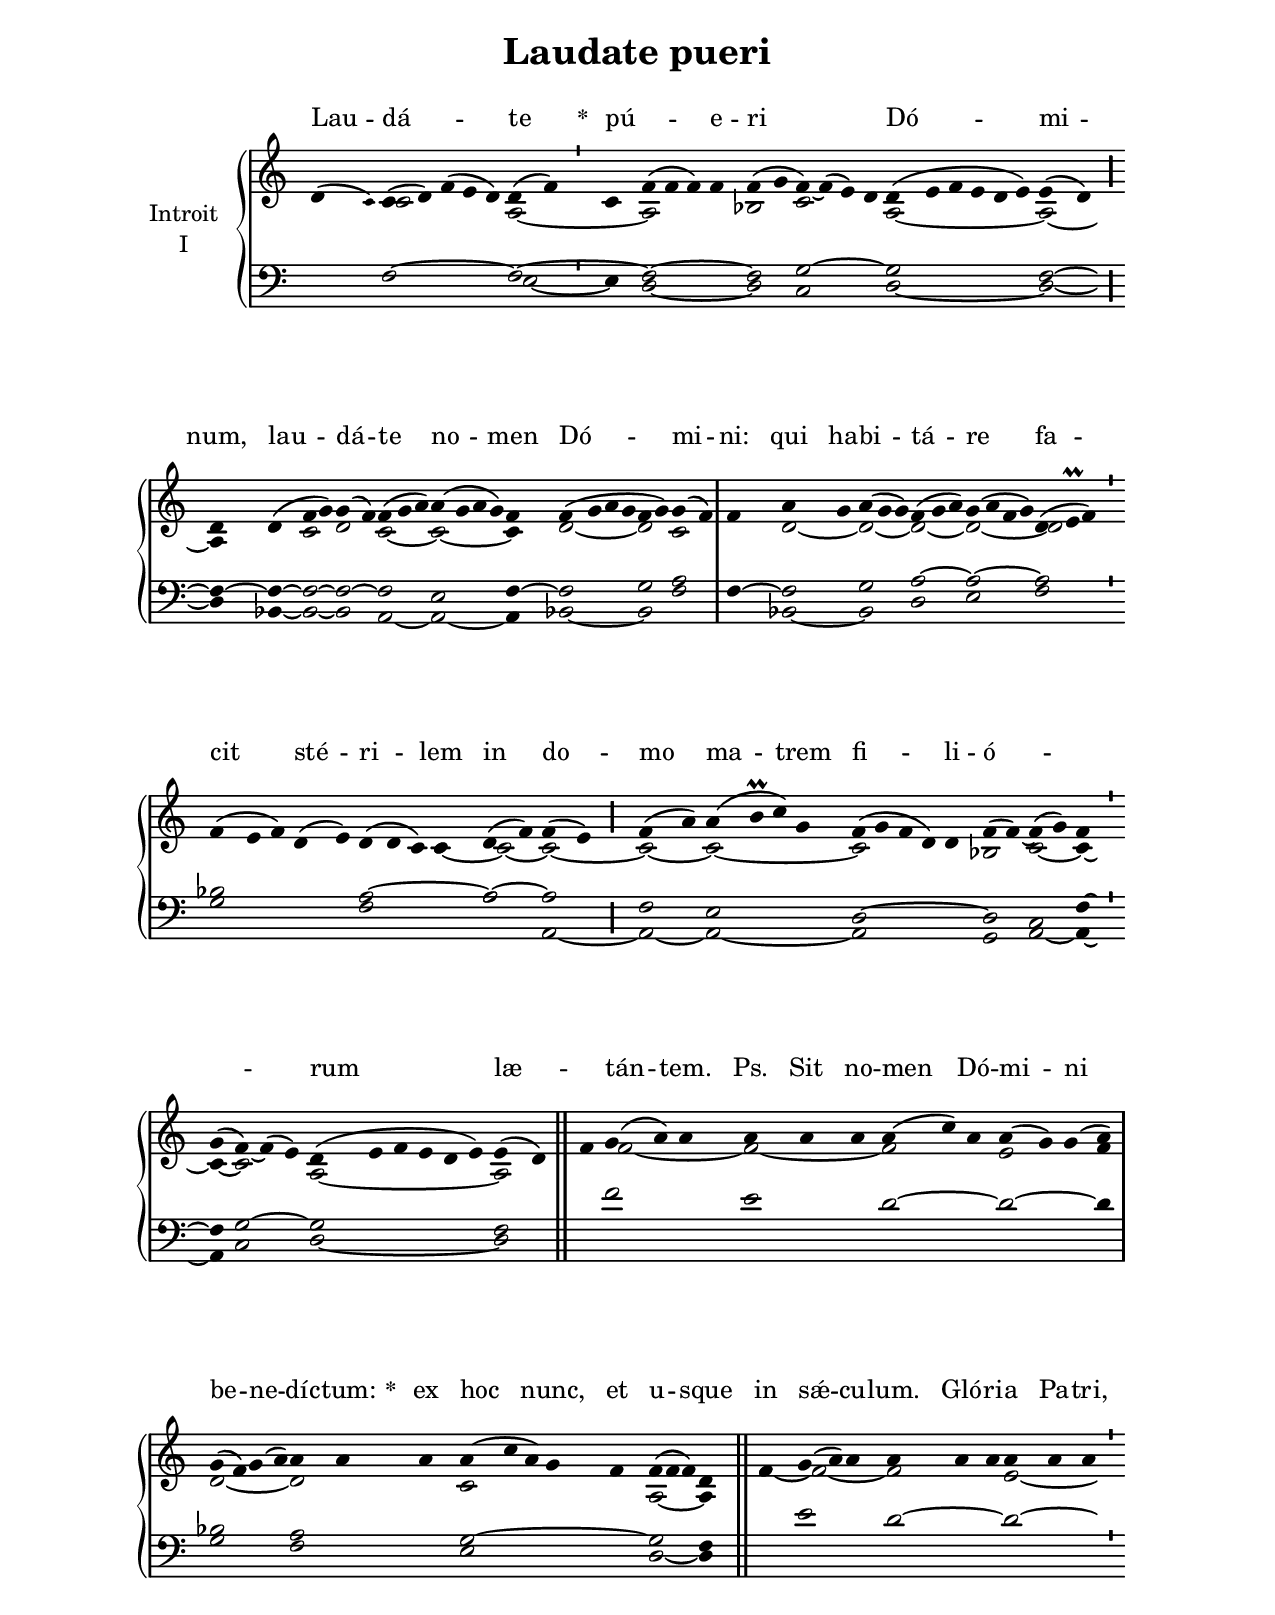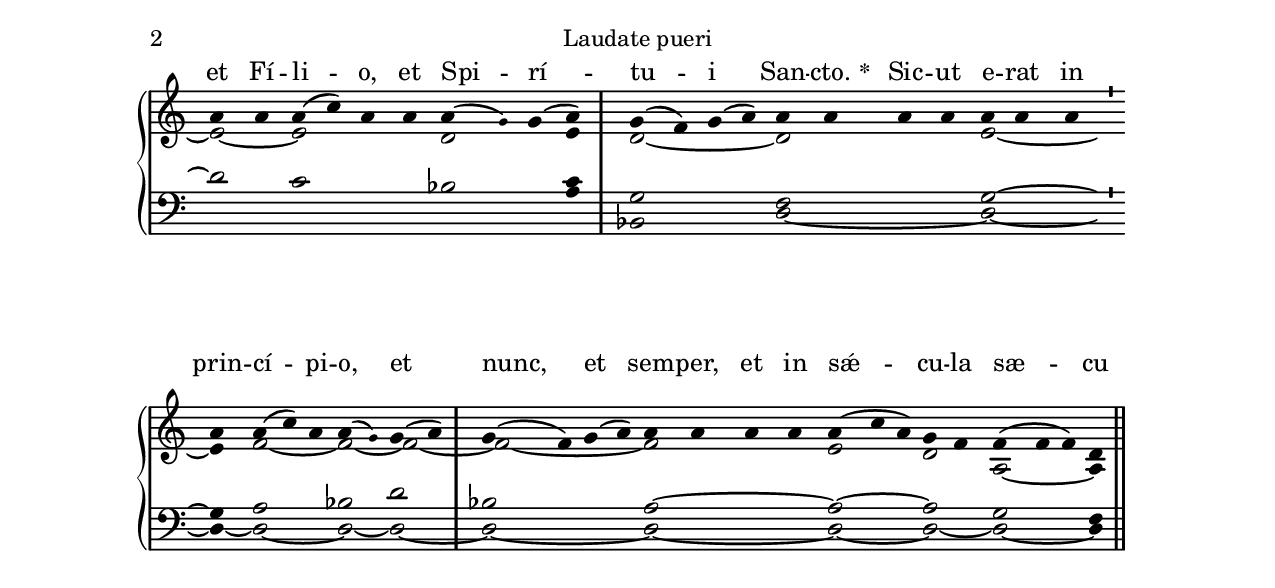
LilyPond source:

\version "2.18"
\include "gregorian.ly"
\include "noh2.ily"


%Page reference: page iii.268
%(volume.page)

global = {
 \key d \dorian
 \cadenzaOn 
}

\header {
  title = \markup \center-column {"Laudate pueri" \vspace #1 }
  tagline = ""
  composer = ""
}

\paper {
 #(include-special-characters)
  oddHeaderMarkup = \markup \fill-line {
    \line {}
    \center-column {
      \on-the-fly #first-page     " "
      \on-the-fly #not-first-page "Laudate pueri"
    }
    \line { \on-the-fly #print-page-number-check-first \fromproperty #'page:page-number-string }
  }
  evenHeaderMarkup = \markup \fill-line {
    \line { \on-the-fly #print-page-number-check-first \fromproperty #'page:page-number-string }
    \center-column { "Laudate pueri" }
    \line {}
  }
}

chantText = \lyricmode {
Lau -- dá -- _ te 
\set stanza = " * " pú -- _ e -- ri _ Dó -- mi -- num, 
lau -- dá -- te no -- men Dó -- mi -- ni: 
qui ha -- bi -- tá -- re fa -- cit sté -- ri -- lem in do -- mo 
ma -- trem fi -- li -- ó -- _ _ rum læ -- _ tán -- tem. Ps. 
Sit no -- men Dó -- mi -- ni be -- ne -- dí -- ctum: 
\set stanza = " * " 
ex hoc nunc, et u -- sque in sǽ -- cu -- lum. 
Gló -- ri -- a Pa -- tri, et Fí -- li -- o, et Spi -- rí -- tu -- i San -- cto. 
\set stanza = " * " 
Sic -- ut e -- rat in prin -- cí -- pi -- o, et nunc, et sem -- per, 
et in sǽ -- cu -- la sæ -- cu -- ló -- rum. A -- men. }

chantMusic = {
\tieDown   d'4 ( \once \tweak #'font-size #-4 c' ) c'4 ( d'4) f'4 ( e'4 d'4) d'4 ( f'4) \divisioMinima
 c'4 f'4 ( f'4 f'4) f'4 f'4 ( g'4 f'4) ~ f'4 ( e'4) d'4 d'4 ( e'4 f'4 e'4 d'4 e'4) e'4 ( d'4) \divisioMaior
 d'4 d'4 ( f'4 g'4) g'4 ( f'4) f'4 ( g'4 a'4) a'4 ( g'4 a'4 g'4) f'4 f'4 ( g'4 a'4 g'4 f'4 g'4) g'4 ( f'4) \divisioMaxima
 f'4 a'4 g'4 a'4 ( g'4 g'4) f'4 ( g'4 a'4) g'4 ( a'4 f'4 g'4) d'4 ( e'\prall f'4) \divisioMinima
 f'4 ( e'4 f'4) d'4 ( e'4) d'4 ( d'4 c'4) c'4 d'4 ( f'4) f'4 ( e'4) \divisioMaior
 f'4 ( a'4) a'4 ( b'\prall c''4) g'4 f'4 ( g'4 f'4 d'4) d'4 f'4 ( f'4) ~ f'4 ( g'4) f'4 \divisioMinima
 g'4 ( f'4) ~ f'4 ( e'4) d'4 ( e'4 f'4 e'4 d'4 e'4) e'4 ( d'4) \finalis
 f'4 g'4 ( a'4) a'4 a'4 a'4 a'4 a'4 ( c''4) a'4 a'4 ( g'4) g'4 ( a'4) \divisioMaxima
 g'4 ( f'4) g'4 ( a'4) a'4 a'4 a'4 a'4 ( c''4 a'4) g'4 f'4 f'4 ( f'4 f'4) d'4 \finalis
  f'4 g'4 ( a'4) a'4 a'4 a'4 a'4 a'4 a'4 a'4 \divisioMinima
 a'4 a'4 a'4 ( c''4) a'4 a'4 a'4 ( \once \tweak #'font-size #-4 g' ) g'4 ( a'4) \divisioMaxima
 g'4 ( f'4) g'4 ( a'4) a'4 a'4 a'4 a'4 a'4 a'4 a'4 \divisioMinima
 a'4 a'4 ( c''4) a'4 a'4 ( \once \tweak #'font-size #-4 g' ) g'4 ( a'4) \divisioMaxima
 g'4 ( f'4) g'4 ( a'4) a'4 a'4 a'4 a'4 a'4 ( c''4 a'4) g'4 f'4 f'4 ( f'4 f'4) d'4 \finalis

}

altoMusic = {
r2 c'2*5/2 a2*3/2 ~ a2*4/2 bes2 c'2*4/2 a2*6/2 ~ a2 ~ \divisioMaior
a4 d'4 c'2 d'2 c'2*3/2 ~ c'2*4/2 ~ c'4 d'2*4/2 ~ d'2 c'2 \divisioMaxima
r4 d'2 ~ d'2*3/2 ~ d'2*3/2 ~ d'2*4/2 ~ d'2*3/2 \divisioMinima
r2*8/2 c'4 ~ c'2 ~ c'2 ~ \divisioMaior
c'2 ~ c'2*4/2 ~ c'2*5/2 bes2 c'2 ~ c'4 ~ \divisioMinima
c'4 ~ c'2*3/2 a2*6/2 ~ a2 \finalis
r4 f'2*3/2 ~ f'2*3/2 ~ f'2*3/2 e'2*3/2 f'4 \divisioMaxima
d'2*4/2 ~ d'2*3/2 c'2*5/2 a2*3/2 ~ a4 f'4 ~ f'2*3/2 ~ f'2*3/2 e'2*3/2 ~ \divisioMinima
e'2 ~ e'2*4/2 d'2*3/2 e'4 \divisioMaxima
d'2*4/2 ~ d'2*4/2 e'2*3/2 ~ \divisioMinima
e'4 f'2*3/2 ~ f'2 ~ f'2 ~ \divisioMaxima
f'2*4/2 ~ f'2*4/2 e'2*3/2 d'2 a2*3/2 ~ a4 \finalis
}

tenorMusic = {
r2 f2*5/2 ~ f2*3/2 ~ f2*4/2 ~ f2 g2*4/2 ~ g2*6/2 f2 ~ \divisioMaior
f4 ~ f4 ~ f2 ~ f2 ~ f2*3/2 e2*4/2 f4 ~ f2*4/2 g2 a2 \divisioMaxima
f4 ~ f2 g2*3/2 a2*3/2 ~ a2*4/2 ~ a2*3/2 \divisioMinima
bes2*5/2 a2*4/2 ~ a2 ~ a2 \divisioMaior
f2 e2*4/2 d2*5/2 ~ d2 c2 f4 ~ \divisioMinima
f4 g2*3/2 ~ g2*6/2 f2 \finalis
r4 f'2*3/2 e'2*3/2 d'2*3/2 ~ d'2*3/2 ~ d'4 \divisioMaxima
bes2*4/2 a2*3/2 g2*5/2 ~ g2*3/2 f4 r4 e'2*3/2 d'2*3/2 ~ d'2*3/2 ~ \divisioMinima
d'2 c'2*4/2 bes2*3/2 c'4 \divisioMaxima
g2*4/2 f2*4/2 g2*3/2 ~ \divisioMinima
g4 a2*3/2 bes2 d'2 \divisioMaxima
bes2*4/2 a2*4/2 ~ a2*3/2 ~ a2 g2*3/2 f4 \finalis
}

bassMusic = {
r2*7/2 e2 ~ \divisioMinima
e4 d2*4/2 ~ d2 c2*4/2 d2*6/2 ~ d2 ~ \divisioMaior
d4 bes,4 ~ bes,2 ~ bes,2 a,2*3/2 ~ a,2*4/2 ~ a,4 bes,2*4/2 ~ bes,2 f2 \divisioMaxima
r4 bes,2 ~ bes,2*3/2 d2*3/2 e2*4/2 f2*3/2 \divisioMinima
g2*5/2 f2*4/2 a2 a,2 ~ \divisioMaior
a,2 ~ a,2*4/2 ~ a,2*5/2 g,2 a,2 ~ a,4 ~ \divisioMinima
a,4 c2*3/2 d2*6/2 ~ d2 \finalis
r2*14/2 \divisioMaxima
g2*4/2 f2*3/2 e2*5/2 d2*3/2 ~ d4 r2*10/2 \divisioMinima
r2*9/2 a4 \divisioMaxima
bes,2*4/2 d2*4/2 ~ d2*3/2 ~ \divisioMinima
d4 ~ d2*3/2 ~ d2 ~ d2 ~ \divisioMaxima
d2*4/2 ~ d2*4/2 ~ d2*3/2 ~ d2 ~ d2*3/2 ~ d4 \finalis
}

voiceLines = {
\voiceLineStyle


}

\score{
  <<
    \new GrandStaff <<
      \set GrandStaff.autoBeaming = ##f
      \set GrandStaff.instrumentName = \markup \center-column {
        "Introit"
        "I"
      }
      \new Staff = up <<
        \new Voice = "chant" {
          \voiceOne \global \chantMusic
        }
        \new Voice {
          \voiceTwo \global \altoMusic
        }
      >>

      \new Staff = down <<
        \clef bass
        \new Voice {
          \voiceOne \global \tenorMusic
        }
        \new Voice {
          \voiceTwo \global \bassMusic
        }
	\new Voice {
        \voiceThree \global \voiceLines
        }
      >>
    >>
    \new Lyrics \lyricsto chant {
      \chantText
    }
  >>
  \layout{
  }
  \midi{
    \tempo 4 = 125
  }
}
